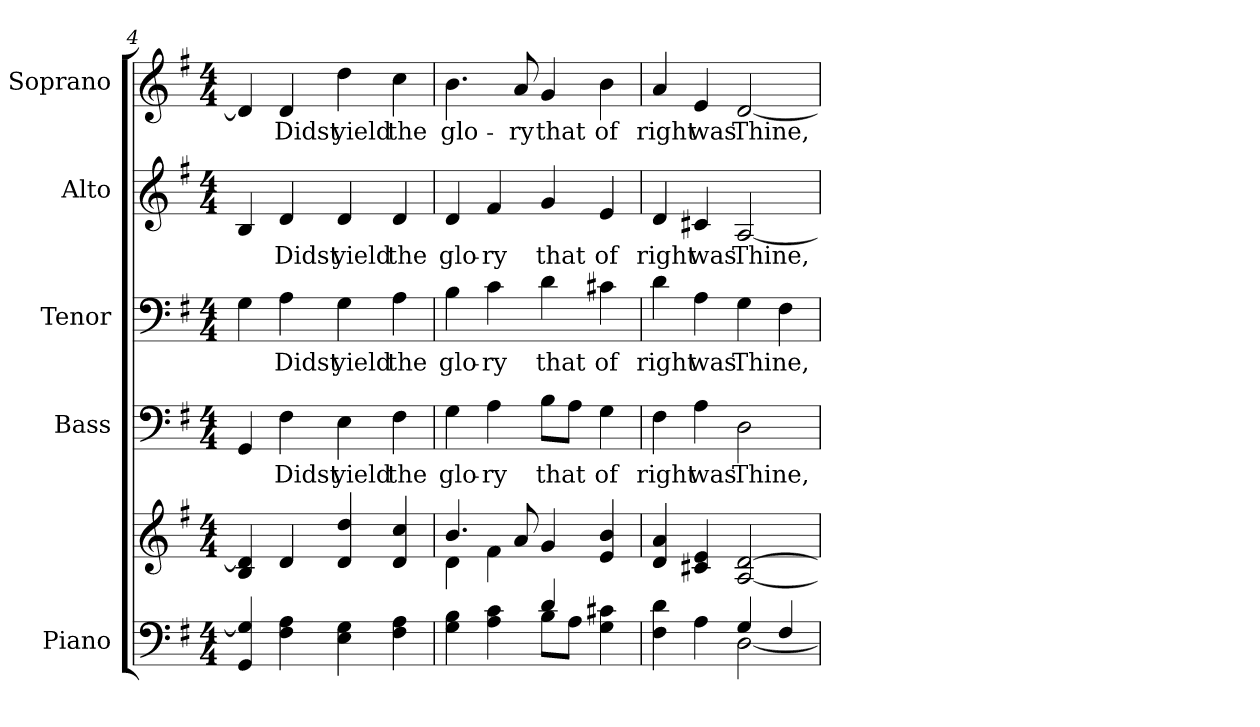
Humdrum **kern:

**kern	**kern	**kern	**text	**kern	**text	**kern	**text	**kern	**text
*part5	*part5	*part4	*part4	*part3	*part3	*part2	*part2	*part1	*part1
*staff6	*staff5	*staff4	*staff4	*staff3	*staff3	*staff2	*staff2	*staff1	*staff1
*I"Piano	*	*I"Bass	*	*I"Tenor	*	*I"Alto	*	*I"Soprano	*
*I'Pno.	*	*I'B.	*	*I'T.	*	*I'A.	*	*I'S.	*
*clefF4	*clefG2	*clefF4	*	*clefF4	*	*clefG2	*	*clefG2	*
*k[f#]	*k[f#]	*k[f#]	*	*k[f#]	*	*k[f#]	*	*k[f#]	*
*G:	*G:	*G:	*	*G:	*	*G:	*	*G:	*
*M4/4	*M4/4	*M4/4	*	*M4/4	*	*M4/4	*	*M4/4	*
=4	=4	=4	=4	=4	=4	=4	=4	=4	=4
4GGi/ 4Gi]	4Bi/ 4di]	4GGi/	.	4Gi\	.	4Bi/	.	4di/]	.
!	!	!	!LO:LY:b:color=#000000	!	!	!	!	!	!
!	!	!	!	!	!LO:LY:b:color=#000000	!	!	!	!
!	!	!	!	!	!	!	!LO:LY:b:color=#000000	!	!
!	!	!	!	!	!	!	!	!	!LO:LY:b:color=#000000
4F#i\ 4Ai	4di/	4F#i\	Didst	4Ai\	Didst	4di/	Didst	4di/	Didst
!	!	!	!LO:LY:b:color=#000000	!	!	!	!	!	!
!	!	!	!	!	!LO:LY:b:color=#000000	!	!	!	!
!	!	!	!	!	!	!	!LO:LY:b:color=#000000	!	!
!	!	!	!	!	!	!	!	!	!LO:LY:b:color=#000000
4Ei\ 4Gi	4di/ 4ddi	4Ei\	yield	4Gi\	yield	4di/	yield	4ddi\	yield
!	!	!	!LO:LY:b:color=#000000	!	!	!	!	!	!
!	!	!	!	!	!LO:LY:b:color=#000000	!	!	!	!
!	!	!	!	!	!	!	!LO:LY:b:color=#000000	!	!
!	!	!	!	!	!	!	!	!	!LO:LY:b:color=#000000
4F#i\ 4Ai	4di/ 4cci	4F#i\	the	4Ai\	the	4di/	the	4cci\	the
!!LO:PB:g=z
=5	=5	=5	=5	=5	=5	=5	=5	=5	=5
*^	*^	*	*	*	*	*	*	*	*
!	!	!	!	!	!LO:LY:b:color=#000000	!	!	!	!	!	!
!	!	!	!	!	!	!	!LO:LY:b:color=#000000	!	!	!	!
!	!	!	!	!	!	!	!	!	!LO:LY:b:color=#000000	!	!
!	!	!	!	!	!	!	!	!	!	!	!LO:LY:b:color=#000000
4Gi\ 4Bi	2ryy	4.bi/	4di\	4Gi\	glo-	4Bi\	glo-	4di/	glo-	4.bi\	glo-
!	!	!	!	!	!LO:LY:b:color=#000000	!	!	!	!	!	!
!	!	!	!	!	!	!	!LO:LY:b:color=#000000	!	!	!	!
!	!	!	!	!	!	!	!	!	!LO:LY:b:color=#000000	!	!
4Ai\ 4ci	.	.	4f#i\	4Ai\	-ry	4ci\	-ry	4f#i/	-ry	.	.
!	!	!	!	!	!	!	!	!	!	!	!LO:LY:b:color=#000000
.	.	8ai/	.	.	.	.	.	.	.	8ai/	-ry
!	!	!	!	!	!LO:LY:b:color=#000000	!	!	!	!	!	!
!	!	!	!	!	!	!	!LO:LY:b:color=#000000	!	!	!	!
!	!	!	!	!	!	!	!	!	!LO:LY:b:color=#000000	!	!
!	!	!	!	!	!	!	!	!	!	!	!LO:LY:b:color=#000000
4di/	8Bi\L	4gi/	2ryy	8Bi\L	that	4di\	that	4gi/	that	4gi/	that
.	8Ai\J	.	.	8Ai\J	.	.	.	.	.	.	.
!	!	!	!	!	!LO:LY:b:color=#000000	!	!	!	!	!	!
!	!	!	!	!	!	!	!LO:LY:b:color=#000000	!	!	!	!
!	!	!	!	!	!	!	!	!	!LO:LY:b:color=#000000	!	!
!	!	!	!	!	!	!	!	!	!	!	!LO:LY:b:color=#000000
4Gi\ 4c#Xi	4ryy	4ei/ 4bi	.	4Gi\	of	4c#Xi\	of	4ei/	of	4bi\	of
*	*	*v	*v	*	*	*	*	*	*	*	*
=6	=6	=6	=6	=6	=6	=6	=6	=6	=6	=6
!	!	!	!	!LO:LY:b:color=#000000	!	!	!	!	!	!
!	!	!	!	!	!	!LO:LY:b:color=#000000	!	!	!	!
!	!	!	!	!	!	!	!	!LO:LY:b:color=#000000	!	!
!	!	!	!	!	!	!	!	!	!	!LO:LY:b:color=#000000
4F#i\ 4di	2ryy	4di/ 4ai	4F#i\	right	4di\	right	4di/	right	4ai/	right
!	!	!	!	!LO:LY:b:color=#000000	!	!	!	!	!	!
!	!	!	!	!	!	!LO:LY:b:color=#000000	!	!	!	!
!	!	!	!	!	!	!	!	!LO:LY:b:color=#000000	!	!
!	!	!	!	!	!	!	!	!	!	!LO:LY:b:color=#000000
4Ai\	.	4c#Xi/ 4ei	4Ai\	was	4Ai\	was	4c#Xi/	was	4ei/	was
!	!	!	!	!LO:LY:b:color=#000000	!	!	!	!	!	!
!	!	!	!	!	!	!LO:LY:b:color=#000000	!	!	!	!
!	!	!	!	!	!	!	!	!LO:LY:b:color=#000000	!	!
!	!	!	!	!	!	!	!	!	!	!LO:LY:b:color=#000000
4Gi/	[<2Di\	[<2Ai/ [>2di	2Di\	Thine,	4Gi\	Thine,	[<2Ai/	Thine,	[<2di/	Thine,
4F#i/	.	.	.	.	4F#i\	.	.	.	.	.
*v	*v	*	*	*	*	*	*	*	*	*
=	=	=	=	=	=	=	=	=	=
*-	*-	*-	*-	*-	*-	*-	*-	*-	*-
